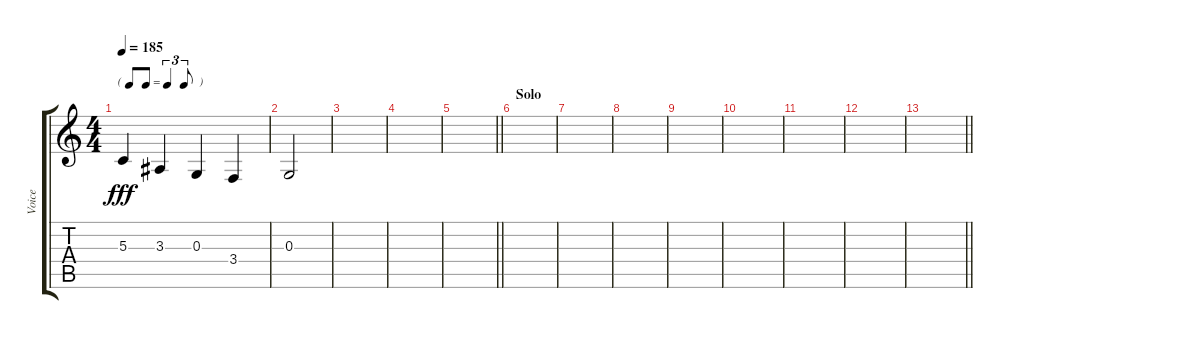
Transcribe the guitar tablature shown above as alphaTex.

\track ("Voice" "Voice") {instrument lead6voice}
\staff {score tabs}
\tuning (E4 B3 G3 D3 A2 E2) {hide}
\ts (4 4)
\tf triplet8th
\tempo 185
\clef g2
\ks c
5.3.4{dy fff} 3.3.4 0.3.4 3.4.4 |
0.3.2 |
|
|
\barLineRight lightlight
|
\section ("" "Solo")
|
|
|
|
|
|
|
\barLineRight lightlight
